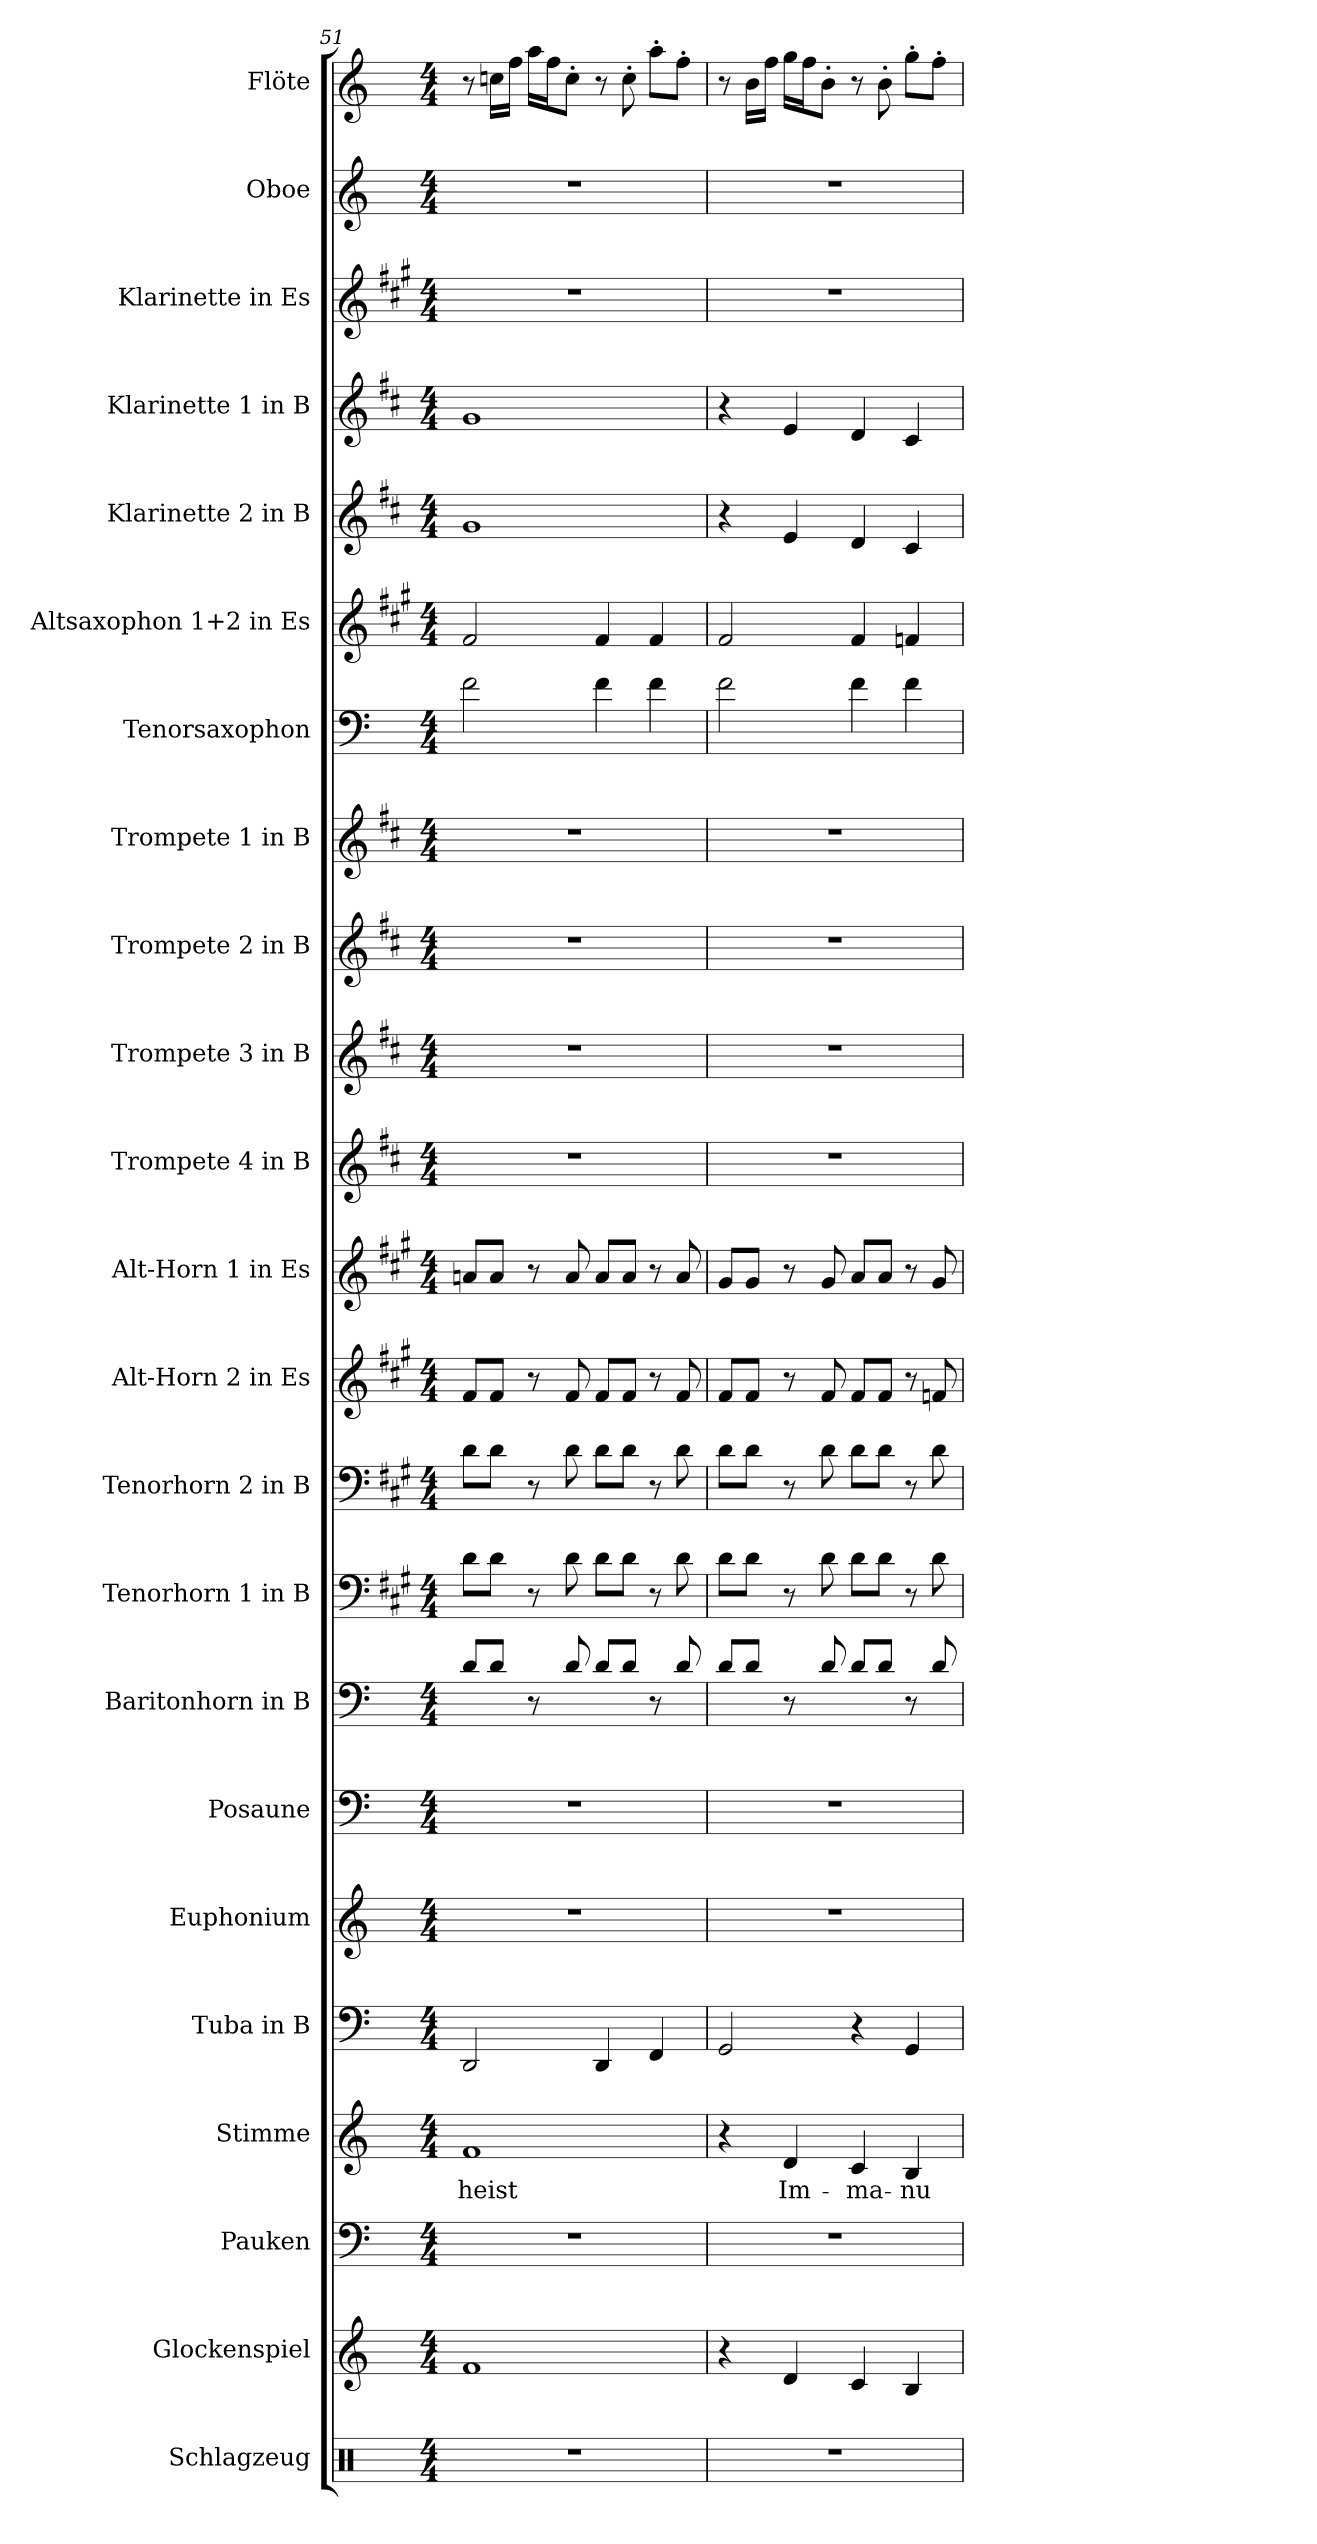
**kern	**kern	**kern	**kern	**text	**kern	**kern	**kern	**kern	**kern	**kern	**kern	**kern	**kern	**kern	**kern	**kern	**kern	**kern	**kern	**kern	**kern	**kern	**kern
*part23	*part22	*part21	*part20	*part20	*part19	*part18	*part17	*part16	*part15	*part14	*part13	*part12	*part11	*part10	*part9	*part8	*part7	*part6	*part5	*part4	*part3	*part2	*part1
*staff23	*staff22	*staff21	*staff20	*staff20	*staff19	*staff18	*staff17	*staff16	*staff15	*staff14	*staff13	*staff12	*staff11	*staff10	*staff9	*staff8	*staff7	*staff6	*staff5	*staff4	*staff3	*staff2	*staff1
*I"Schlagzeug	*I"Glockenspiel	*I"Pauken	*I"Stimme	*	*I"Tuba in B	*I"Euphonium	*I"Posaune	*I"Baritonhorn in B	*I"Tenorhorn  1 in B	*I"Tenorhorn 2 in B	*I"Alt-Horn 2 in Es	*I"Alt-Horn 1 in Es	*I"Trompete 4 in B	*I"Trompete 3 in B	*I"Trompete 2  in B	*I"Trompete 1 in B	*I"Tenorsaxophon	*I"Altsaxophon 1+2 in Es	*I"Klarinette 2  in B	*I"Klarinette 1 in B	*I"Klarinette in Es	*I"Oboe	*I"Flöte
*clefX	*clefG2	*clefF4	*clefG2	*	*clefF4	*clefG2	*clefF4	*clefF4	*clefF4	*clefF4	*clefG2	*clefG2	*clefG2	*clefG2	*clefG2	*clefG2	*clefF4	*clefG2	*clefG2	*clefG2	*clefG2	*clefG2	*clefG2
*	*ITrd-14c-24	*	*	*	*	*ITrd8c14	*	*ITrd8c14	*ITrd5c9	*ITrd5c9	*ITrd5c9	*ITrd5c9	*ITrd1c2	*ITrd1c2	*ITrd1c2	*ITrd1c2	*ITrd8c14	*ITrd5c9	*ITrd1c2	*ITrd1c2	*ITrd-2c-3	*	*
*k[]	*k[]	*k[]	*k[]	*	*k[]	*k[]	*k[]	*k[]	*k[]	*k[]	*k[]	*k[]	*k[]	*k[]	*k[]	*k[]	*k[]	*k[]	*k[]	*k[]	*k[]	*k[]	*k[]
*C:	*C:	*C:	*C:	*	*C:	*C:	*C:	*C:	*C:	*C:	*C:	*C:	*C:	*C:	*C:	*C:	*C:	*C:	*C:	*C:	*C:	*C:	*C:
*M4/4	*M4/4	*M4/4	*M4/4	*	*M4/4	*M4/4	*M4/4	*M4/4	*M4/4	*M4/4	*M4/4	*M4/4	*M4/4	*M4/4	*M4/4	*M4/4	*M4/4	*M4/4	*M4/4	*M4/4	*M4/4	*M4/4	*M4/4
=51	=51	=51	=51	=51	=51	=51	=51	=51	=51	=51	=51	=51	=51	=51	=51	=51	=51	=51	=51	=51	=51	=51	=51
!	!	!	!	!LO:LY:b:color=#000000	!	!	!	!	!	!	!	!	!	!	!	!	!	!	!	!	!	!	!
1r	1fffi	1r	1fi	heist	2DDi/	1r	1r	8Di/L	8Fi\L	8Fi\L	8Ai/L	8cni/L	1r	1r	1r	1r	2Fi\	2Ai/	1fi	1fi	1r	1r	8r
.	.	.	.	.	.	.	.	8Di/J	8Fi\J	8Fi\J	8Ai/J	8ci/J	.	.	.	.	.	.	.	.	.	.	16ccni\LL
.	.	.	.	.	.	.	.	.	.	.	.	.	.	.	.	.	.	.	.	.	.	.	16ffi\JJ
.	.	.	.	.	.	.	.	8r	8r	8r	8r	8r	.	.	.	.	.	.	.	.	.	.	16aai\LL
.	.	.	.	.	.	.	.	.	.	.	.	.	.	.	.	.	.	.	.	.	.	.	16ffi\J
.	.	.	.	.	.	.	.	8Di/	8Fi\	8Fi\	8Ai/	8ci/	.	.	.	.	.	.	.	.	.	.	8cc'i\J
.	.	.	.	.	4DDi/	.	.	8Di/L	8Fi\L	8Fi\L	8Ai/L	8ci/L	.	.	.	.	4Fi\	4Ai/	.	.	.	.	8r
.	.	.	.	.	.	.	.	8Di/J	8Fi\J	8Fi\J	8Ai/J	8ci/J	.	.	.	.	.	.	.	.	.	.	8cc'i\
.	.	.	.	.	4FFi/	.	.	8r	8r	8r	8r	8r	.	.	.	.	4Fi\	4Ai/	.	.	.	.	8aa'i\L
.	.	.	.	.	.	.	.	8Di/	8Fi\	8Fi\	8Ai/	8ci/	.	.	.	.	.	.	.	.	.	.	8ff'i\J
=52	=52	=52	=52	=52	=52	=52	=52	=52	=52	=52	=52	=52	=52	=52	=52	=52	=52	=52	=52	=52	=52	=52	=52
1r	4r	1r	4r	.	2GGi/	1r	1r	8Di/L	8Fi\L	8Fi\L	8Ai/L	8Bi/L	1r	1r	1r	1r	2Fi\	2Ai/	4r	4r	1r	1r	8r
.	.	.	.	.	.	.	.	8Di/J	8Fi\J	8Fi\J	8Ai/J	8Bi/J	.	.	.	.	.	.	.	.	.	.	16bi\LL
.	.	.	.	.	.	.	.	.	.	.	.	.	.	.	.	.	.	.	.	.	.	.	16ffi\JJ
!	!	!	!	!LO:LY:b:color=#000000	!	!	!	!	!	!	!	!	!	!	!	!	!	!	!	!	!	!	!
.	4dddi/	.	4di/	Im-	.	.	.	8r	8r	8r	8r	8r	.	.	.	.	.	.	4di/	4di/	.	.	16ggi\LL
.	.	.	.	.	.	.	.	.	.	.	.	.	.	.	.	.	.	.	.	.	.	.	16ffi\J
.	.	.	.	.	.	.	.	8Di/	8Fi\	8Fi\	8Ai/	8Bi/	.	.	.	.	.	.	.	.	.	.	8b'i\J
!	!	!	!	!LO:LY:b:color=#000000	!	!	!	!	!	!	!	!	!	!	!	!	!	!	!	!	!	!	!
.	4ccci/	.	4ci/	-ma-	4r	.	.	8Di/L	8Fi\L	8Fi\L	8Ai/L	8ci/L	.	.	.	.	4Fi\	4Ai/	4ci/	4ci/	.	.	8r
.	.	.	.	.	.	.	.	8Di/J	8Fi\J	8Fi\J	8Ai/J	8ci/J	.	.	.	.	.	.	.	.	.	.	8b'i\
!	!	!	!	!LO:LY:b:color=#000000	!	!	!	!	!	!	!	!	!	!	!	!	!	!	!	!	!	!	!
.	4bbi/	.	4Bi/	-nu-	4GGi/	.	.	8r	8r	8r	8r	8r	.	.	.	.	4Fi\	4A-Xi/	4Bi/	4Bi/	.	.	8gg'i\L
.	.	.	.	.	.	.	.	8Di/	8Fi\	8Fi\	8A-Xi/	8Bi/	.	.	.	.	.	.	.	.	.	.	8ff'i\J
=	=	=	=	=	=	=	=	=	=	=	=	=	=	=	=	=	=	=	=	=	=	=	=
*-	*-	*-	*-	*-	*-	*-	*-	*-	*-	*-	*-	*-	*-	*-	*-	*-	*-	*-	*-	*-	*-	*-	*-
